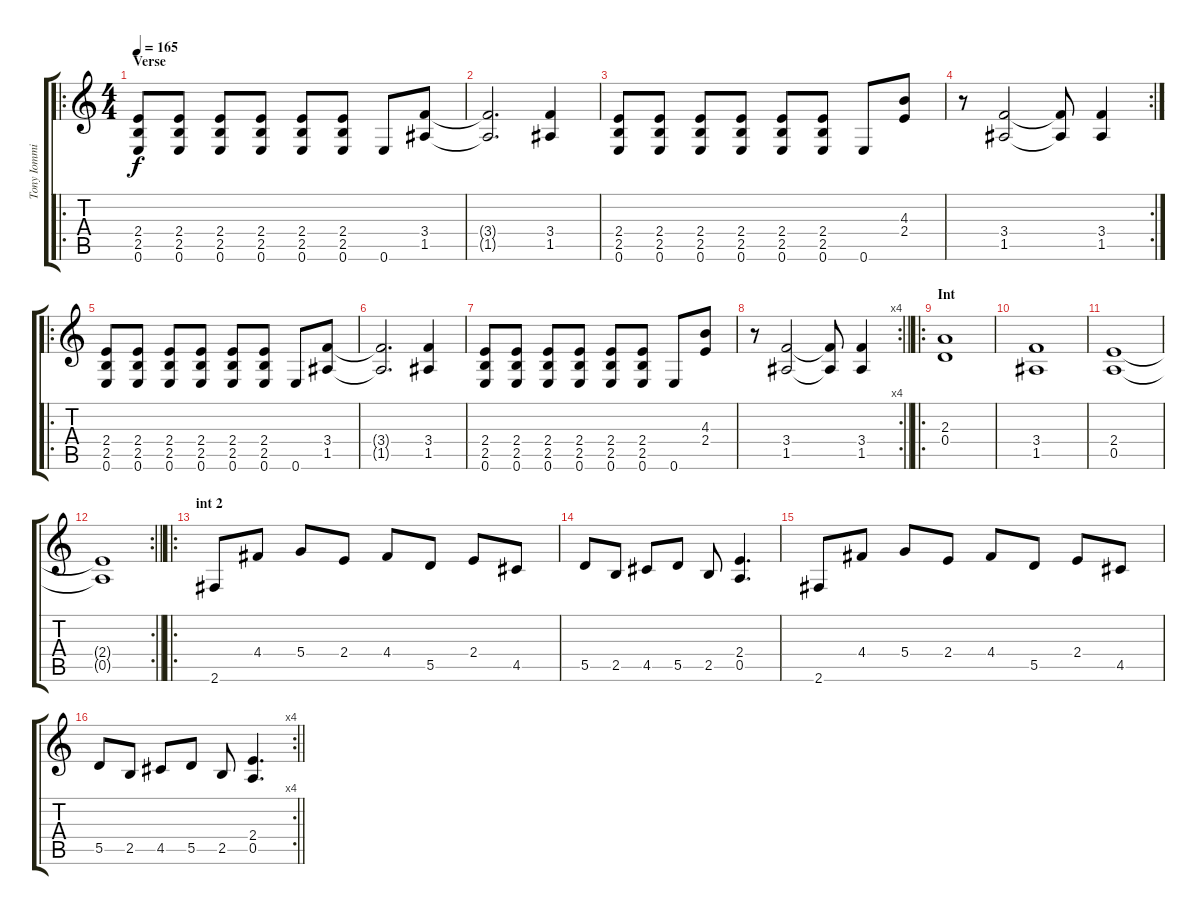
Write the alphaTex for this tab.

\track ("Tony Iommi" "Tony Iommi") {instrument overdrivenguitar}
\staff {score tabs}
\tuning (E4 B3 G3 D3 A2 E2) {hide}
\ro
\ts (4 4)
\section ("" "Verse")
\tempo 165
\clef g2
\ks c
(2.4 2.5 0.6).8{dy f} (2.4 2.5 0.6).8 (2.4 2.5 0.6).8 (2.4 2.5 0.6).8 (2.4 2.5 0.6).8 (2.4 2.5 0.6).8 0.6.8 (3.4 1.5).8 |
(3.4{t} 1.5{t}).2{d} (3.4 1.5).4 |
(2.4 2.5 0.6).8 (2.4 2.5 0.6).8 (2.4 2.5 0.6).8 (2.4 2.5 0.6).8 (2.4 2.5 0.6).8 (2.4 2.5 0.6).8 0.6.8 (4.3 2.4).8 |
\rc 2
r.8 (3.4 1.5).2 (3.4{t} 1.5{t}).8 (3.4 1.5).4 |
\ro
(2.4 2.5 0.6).8 (2.4 2.5 0.6).8 (2.4 2.5 0.6).8 (2.4 2.5 0.6).8 (2.4 2.5 0.6).8 (2.4 2.5 0.6).8 0.6.8 (3.4 1.5).8 |
(3.4{t} 1.5{t}).2{d} (3.4 1.5).4 |
(2.4 2.5 0.6).8 (2.4 2.5 0.6).8 (2.4 2.5 0.6).8 (2.4 2.5 0.6).8 (2.4 2.5 0.6).8 (2.4 2.5 0.6).8 0.6.8 (4.3 2.4).8 |
\rc 4
\barLineRight lightlight
r.8 (3.4 1.5).2 (3.4{t} 1.5{t}).8 (3.4 1.5).4 |
\ro
\section ("" "Int")
(2.3 0.4).1 |
(3.4 1.5).1 |
(2.4 0.5).1 |
\rc 2
\barLineRight lightlight
(2.4{t} 0.5{t}).1 |
\ro
\section ("" "int 2")
2.6.8 4.4.8 5.4.8 2.4.8 4.4.8 5.5.8 2.4.8 4.5.8 |
5.5.8 2.5.8 4.5.8 5.5.8 2.5.8 (2.4 0.5).4{d} |
2.6.8 4.4.8 5.4.8 2.4.8 4.4.8 5.5.8 2.4.8 4.5.8 |
\rc 4
\barLineRight lightlight
5.5.8 2.5.8 4.5.8 5.5.8 2.5.8 (2.4 0.5).4{d}
